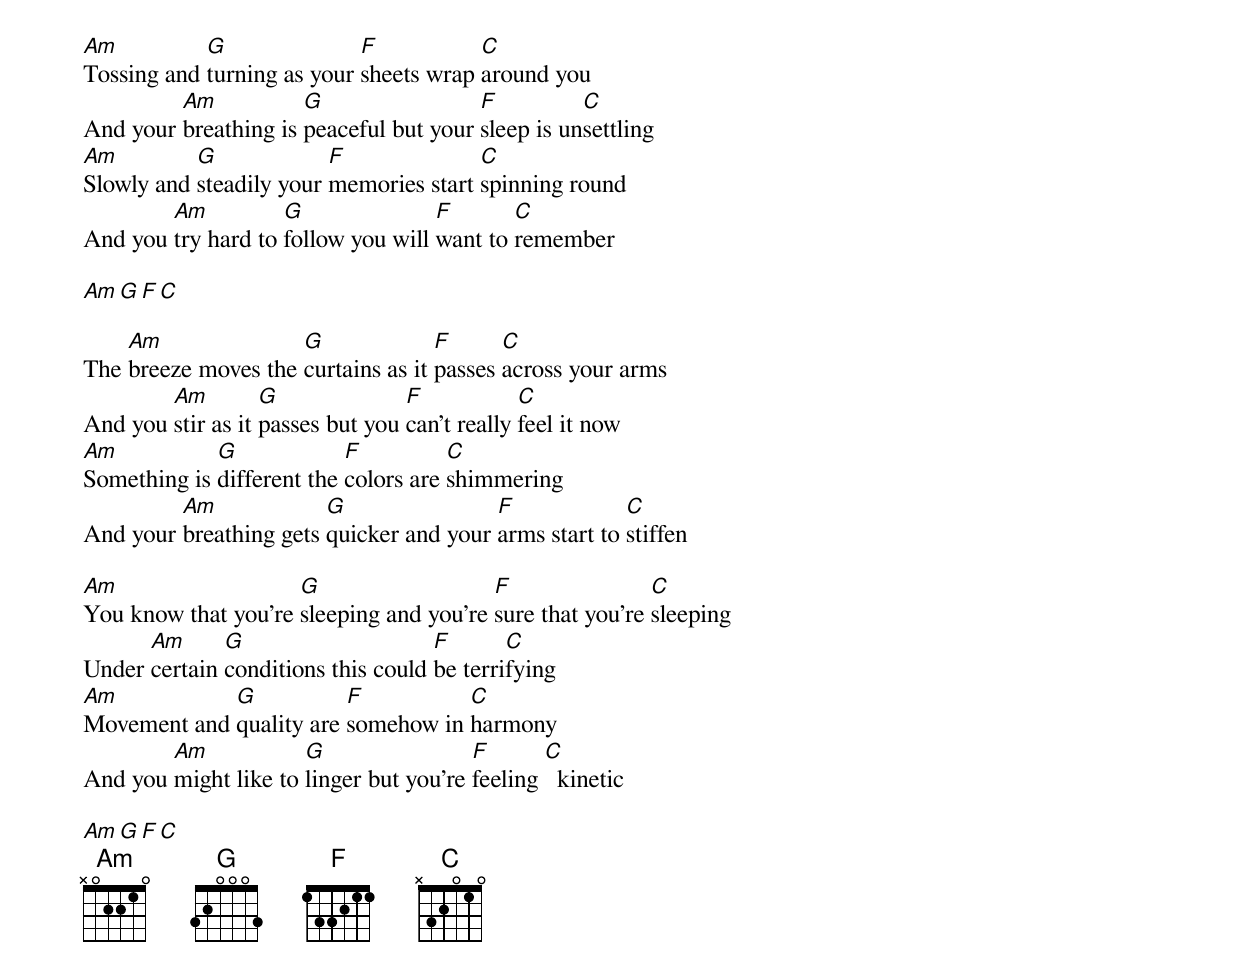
Am          G               F           C
Tossing and turning as your sheets wrap around you
         Am           G                 F          C
And your breathing is peaceful but your sleep is unsettling
Am         G             F              C
Slowly and steadily your memories start spinning round
        Am          G               F       C
And you try hard to follow you will want to remember

Am G F C

    Am               G              F      C
The breeze moves the curtains as it passes across your arms
        Am         G              F            C
And you stir as it passes but you can't really feel it now
Am           G             F          C
Something is different the colors are shimmering
         Am             G                F             C
And your breathing gets quicker and your arms start to stiffen

Am                   G                   F                C
You know that you're sleeping and you're sure that you're sleeping
      Am      G                     F       C
Under certain conditions this could be terrifying
Am           G           F          C
Movement and quality are somehow in harmony
        Am            G                 F       C
And you might like to linger but you're feeling   kinetic

Am G F C
